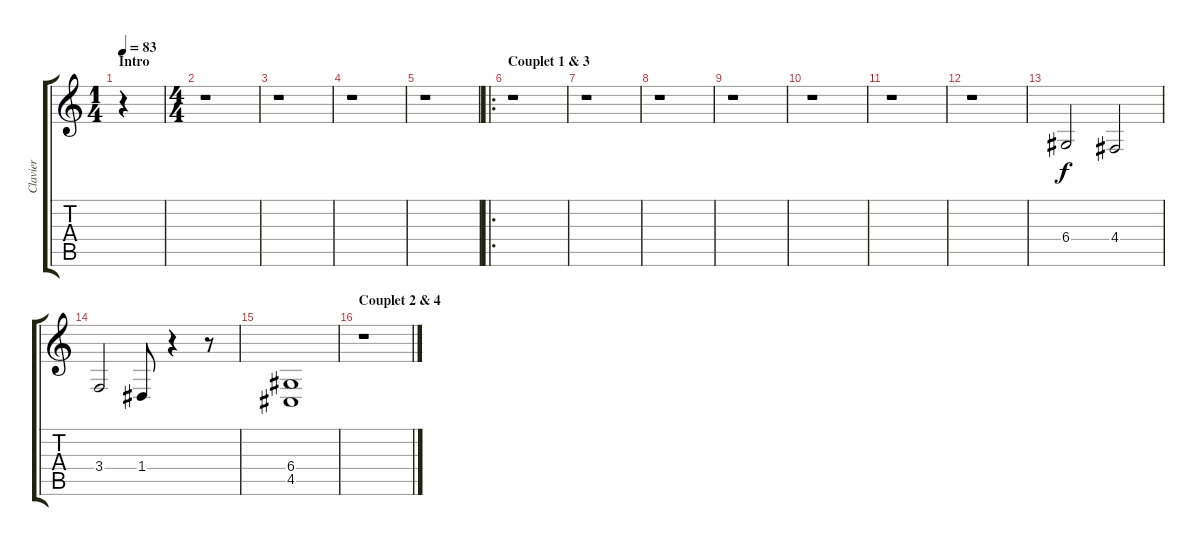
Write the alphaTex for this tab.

\track ("Clavier" "Clavier") {instrument drawbarorgan}
\staff {score tabs}
\tuning (E4 B3 G3 D3 A2 E2) {hide}
\ts (1 4)
\section ("" "Intro")
\tempo 83
\clef g2
\ks c
r.4{dy f instrument drawbarorgan} |
\ts (4 4)
r.1 |
r.1 |
r.1 |
r.1 |
\ro
\section ("" "Couplet 1 & 3")
r.1 |
r.1 |
r.1 |
r.1 |
r.1 |
r.1 |
r.1 |
6.4.2 4.4.2 |
3.4.2 1.4.8 r.4 r.8 |
(6.4 4.5).1 |
\section ("" "Couplet 2 & 4")
r.1
